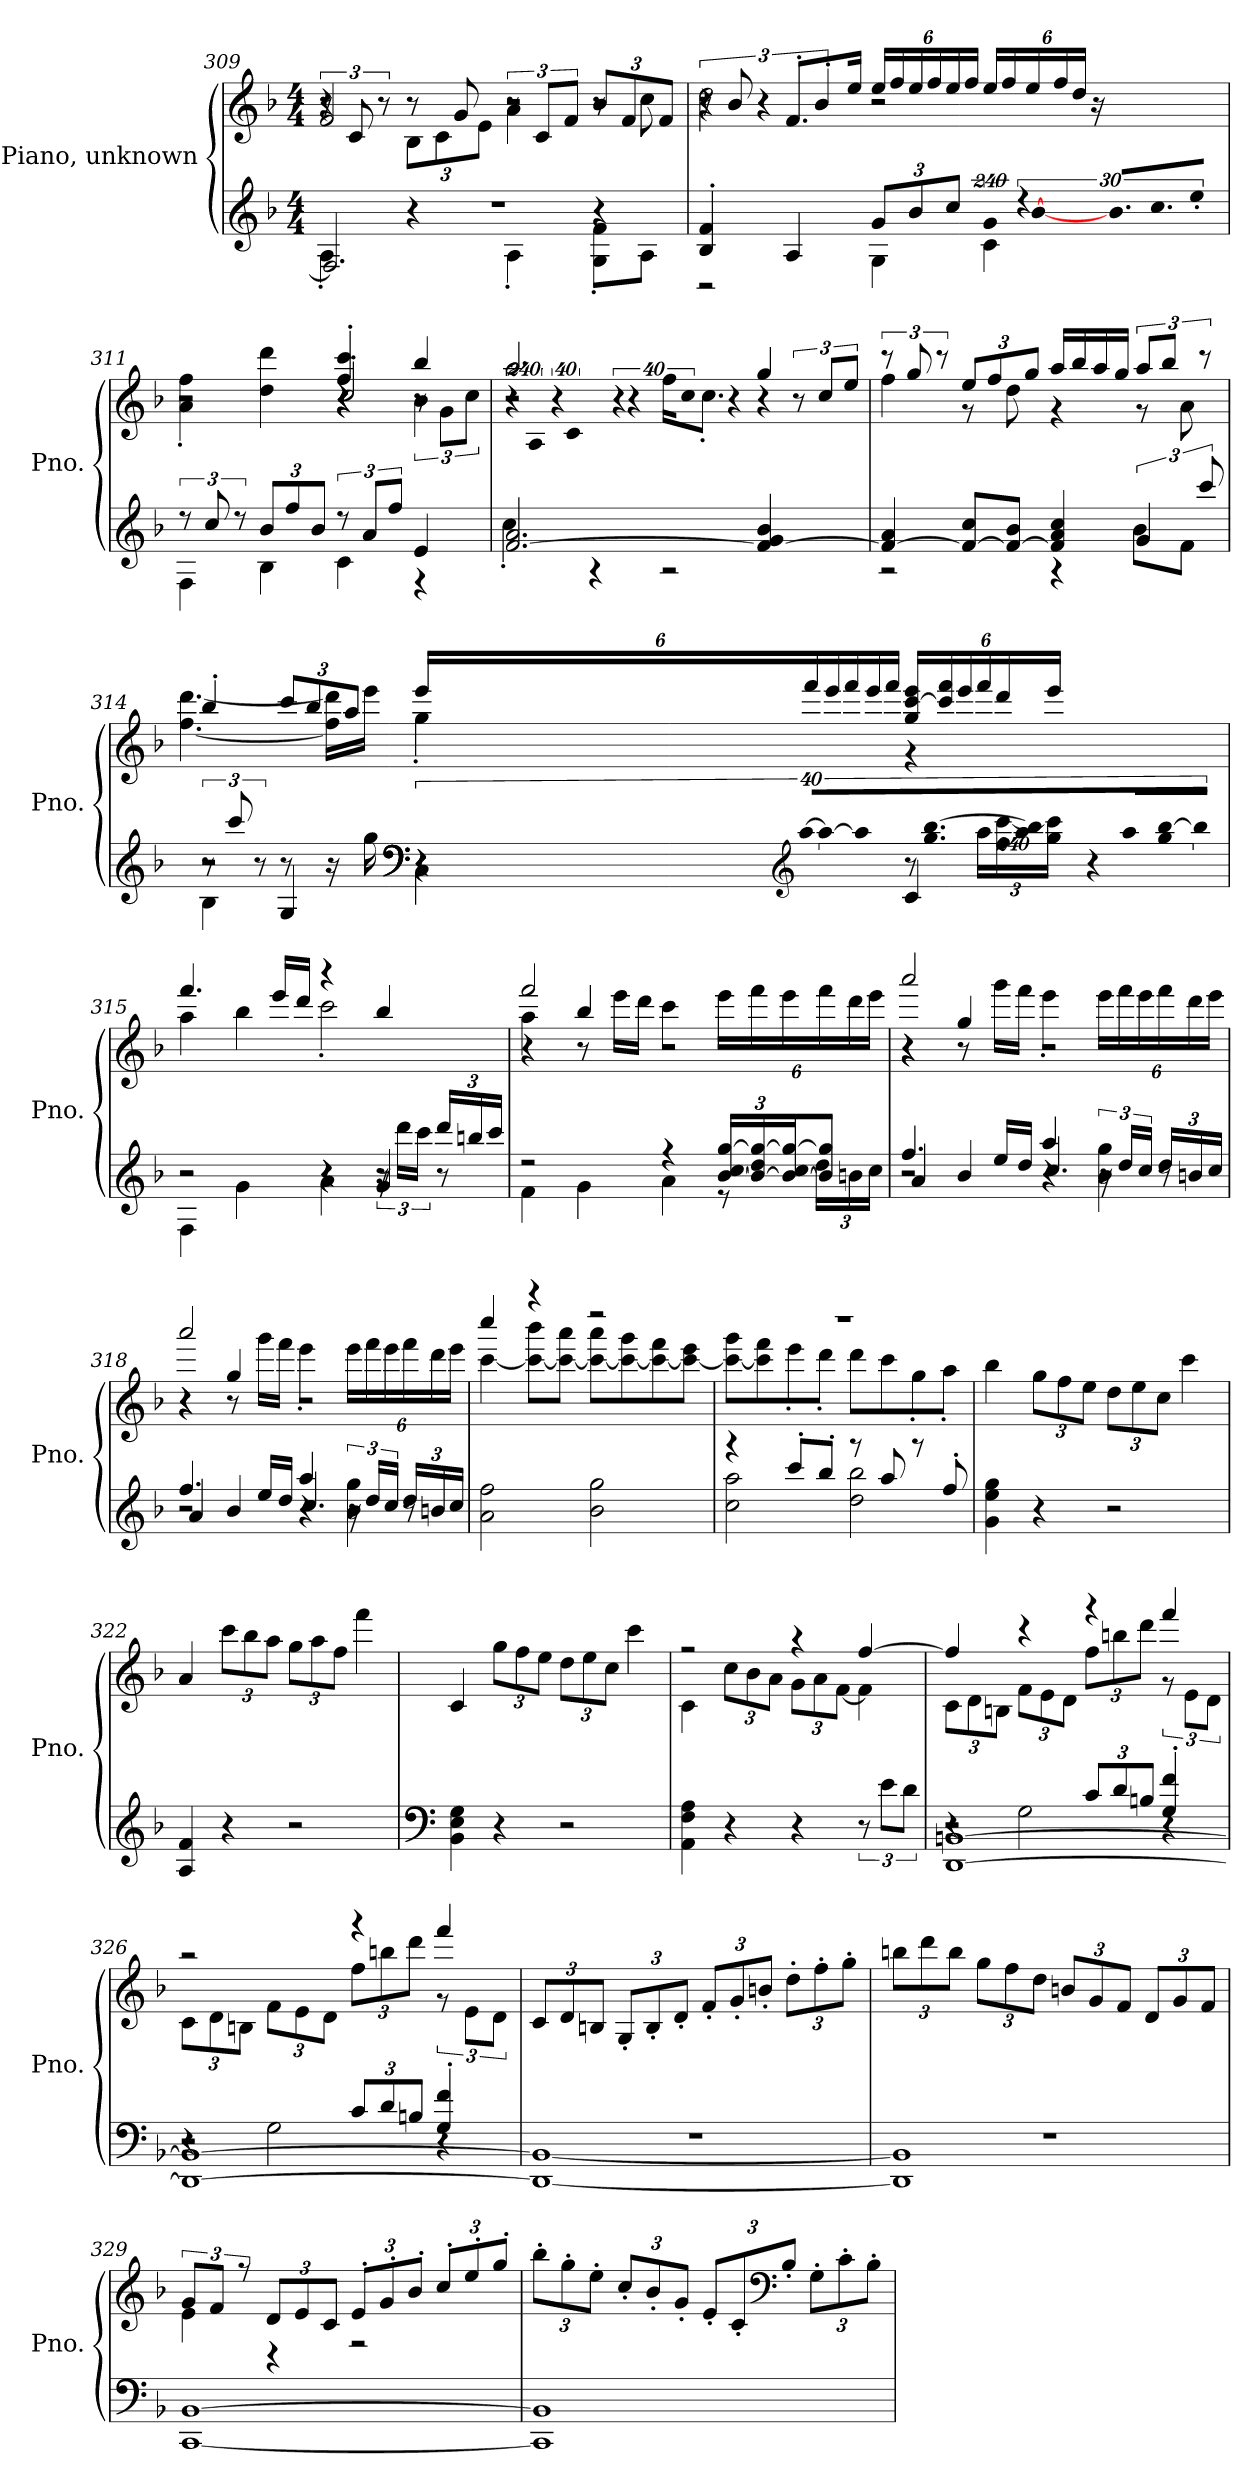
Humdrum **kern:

**kern	**kern
*part1	*part1
*staff2	*staff1
*I"Piano, unknown	*
*I'Pno.	*
*clefG2	*clefG2
*k[b-]	*k[b-]
*M4/4	*M4/4
=309	=309
*^	*^
*	*^	*	*^
1r	4A'\	2.F/]	12r	4r	2f/
.	.	.	12c/	.	.
.	.	.	12r	.	.
*	*	*	*	*Xbrackettup	*
.	4r	.	8r	12B-\L	.
.	.	.	.	12c\	.
.	.	.	8g/	.	.
.	.	.	.	12e\J	.
*	*	*	*brackettup	*	*
.	4A'\	.	12r	4a\	2r
.	.	.	12c/L	.	.
.	.	.	12f/J	.	.
*	*	*	*Xbrackettup	*	*
.	8G\' 8f\'L	4r	12b-/L	8r	.
.	.	.	12f/	.	.
.	8A\J	.	.	8cc\	.
.	.	.	12f/J	.	.
*	*v	*v	*	*	*
!!LO:LB:g=z	!!	!!
=310	=310	=310	=310	=310
*	*	*brackettup	*	*
4B-/' 4f/'	2r	12r	2dd\	4r
.	.	12b-/	.	.
.	.	6r	.	.
4A/	.	.	.	8.f'/L
.	.	6b-'/	.	.
.	.	.	.	16ee/Jk
*Xbrackettup	*	*Xbrackettup	*	*
12g/L	4G\	24ee/LL	2r	2r
.	.	24ff/	.	.
12b-/	.	24ee/	.	.
.	.	24ff/	.	.
12cc/J	.	24ee/	.	.
.	.	24ff/JJ	.	.
*brackettup	*	*	*	*
!LO:N:vis=16	!	!	!	!
1920%137g/	4c\	24ee/LL	.	.
.	.	24ff/	.	.
!LO:N:vis=64	!	!	!	!
960%17r	.	.	.	.
.	.	24ee/	.	.
!LO:N:vis=64	!	!	!	!
[960%17b-/	.	.	.	.
1920ryy	.	.	.	.
!LO:N:vis=32.	!	!	!	!
1920%103b-/LLL]	.	.	.	.
*	*	*brackettup	*	*
.	.	24ff/	.	.
!LO:N:vis=32.	!	!	!	!
1920%103cc/	.	.	.	.
.	.	24dd/JJ	.	.
.	.	24r	.	.
!LO:N:vis=32	!	!	!	!
640%23ee'/JJJ	.	.	.	.
.	1920ryy	1920ryy	1920ryy	1920ryy
=311	=311	=311	=311	=311
*	*	*	*	*^
12r	4F\	2r	4a\' 4ff\'	2r	2r
12cc/	.	.	.	.	.
12r	.	.	.	.	.
*Xbrackettup	*	*	*	*	*
12b-/L	4B-\	.	4dd\ 4ddd\	.	.
12ff/	.	.	.	.	.
12b-/J	.	.	.	.	.
*brackettup	*	*	*	*	*
12r	4c\	4ff/' 4ccc/'	4r	2cc'/	4r
12a/L	.	.	.	.	.
12ff/J	.	.	.	.	.
4e/	4r	4bb-/	12r	.	4b-\
.	.	.	12g\L	.	.
.	.	.	12cc\J	.	.
*	*	*	*	*v	*v
!!LO:LB:g=z
=312	=312	=312	=312	=312
!	!	!	!	!LO:N:vis=16
[2.f/ 2.a/	4cc'\	2.aa/	2r	1920%137r
!	!	!	!	!LO:N:vis=16
.	.	.	.	1920%137A/
!	!	!	!	!LO:N:vis=32
.	.	.	.	640%23r
!	!	!	!	!LO:N:vis=16
.	.	.	.	1920%137c/
!	!	!	!	!LO:N:vis=32
.	4r	.	.	640%23r
!	!	!	!	!LO:N:vis=8
.	.	.	.	960%137r
!	!	!	!	!LO:N:vis=16
.	.	.	.	1920%137cc/
.	2r	.	16ff\KL	4r
.	.	.	8.cc'\J	.
4f/_ 4g/ 4b-/	.	4gg/	4r	12r
.	.	.	.	12cc/L
.	.	.	.	12ee/J
*	*	*	*v	*v
=313	=313	=313	=313
4f/_ 4a/	2r	12r	4ff\
.	.	12gg/	.
.	.	12r	.
*	*	*Xbrackettup	*
8f/_ 8cc/L	.	12ee/L	8r
.	.	12ff/	.
8f/_ 8b-/J	.	.	8dd\
.	.	12gg/J	.
4f/] 4a/ 4cc/	4r	16aa/LL	4r
.	.	16bb-/	.
.	.	16aa/	.
.	.	16gg/JJ	.
*	*	*brackettup	*
6g/	8b-\L	12aa/L	8r
.	.	12bb-/J	.
.	8f\J	.	8a\
12ccc/	.	12r	.
!!LO:LB:g=z	!!
=314	=314	=314	=314
*	*^	*	*
12r	4B-\	2r	4bb-'/	[4.ff\ [4.ddd\
12ccc/	.	.	.	.
12r	.	.	.	.
*	*	*	*Xbrackettup	*
4G/	8r	.	12ccc/L	.
.	.	.	12bb-/	.
.	16r	.	.	16ff\] 16ddd\]LL
.	.	.	12aa/J	.
.	16gg\	.	.	16eee\JJ
*clefF4	*	*	*	*
!LO:N:vis=32	!	!	!	!
640%23r	4C\	4r	24eee/LL	4gg'\
*clefG2	*	*	*	*
!LO:N:vis=32	!	!	!	!
[640%23aa/KLL	.	.	.	.
.	.	.	24fff/	.
!LO:N:vis=16	!	!	!	!
1920%137aa/_	.	.	.	.
.	.	.	24eee/	.
.	.	.	24fff/	.
!LO:N:vis=64	!	!	!	!
960%17aa/KL]	.	.	.	.
!LO:N:vis=32.	!	!	!	!
1920%103gg/ [1920%103bb-/	.	.	.	.
.	.	.	24eee/	.
.	.	.	24fff/JJ	.
!LO:N:vis=32	!	!	!	!
640%23aa/ 640%23bb-/]JJJ	.	.	.	.
.	8r	4c/	24gg/ [24ccc/ 24eee/LL	4r
24r	.	.	.	.
.	.	.	24ccc/] 24fff/	.
24aa/LL	.	.	.	.
.	.	.	24eee/	.
24gg/ [24bb-/J	.	.	.	.
*	*Xbrackettup	*	*	*
.	24aa\LL	.	24fff/	.
8bb-/J]	.	.	.	.
.	24ff\ [24ccc\	.	24ddd/	.
.	24gg\ 24ccc\]JJ	.	24eee/JJ	.
.	1920ryy	1920ryy	1920ryy	1920ryy
!!LO:PB:g=z	!!
=315	=315	=315	=315	=315
2r	4F\	2r	4.fff/	4aa\
.	4g\	.	.	4bb-\
.	.	.	16eee/LL	.
.	.	.	16ddd/JJ	.
4r	4a\	4r	4r	2ccc'\
*	*brackettup	*	*	*
8r	24r	4g/	4bb-/	.
.	24ddd\LL	.	.	.
.	24ccc\JJ	.	.	.
*Xbrackettup	*	*	*	*
24ddd/LL	8r	.	.	.
24bbn/	.	.	.	.
24ccc/JJ	.	.	.	.
*	*v	*v	*	*
=316	=316	=316	=316
*	*	*	*^
2r	4f\	2fff/	4aa\	4r
.	4g\	.	8r	4bb-/
.	.	.	16eee\LL	.
.	.	.	16ddd\JJ	.
4r	4a\	2r	4ccc\	2r
[24b-/ 24cc/ [24gg/LL	8r	.	24eee\LL	.
24b-/_ 24dd/ 24gg/_	.	.	24fff\	.
24b-/_ 24cc/ 24gg/_J	.	.	24eee\	.
8b-/] 8gg/]J	24dd\LL	.	24fff\	.
.	24bn\	.	24ddd\	.
.	24cc\JJ	.	24eee\JJ	.
!!LO:LB:g=z	!!	!!
=317	=317	=317	=317	=317
*	*^	*	*	*
4.ff/	2r	4a/	2aaa/	4r	4r
.	.	4b-/	.	8r	4gg/
16ee/LL	.	.	.	16ggg\LL	.
16dd/JJ	.	.	.	16fff\JJ	.
4aa/	4r	4.cc/	2r	4eee'\	2r
*brackettup	*	*	*	*	*
24r	4b-\ 4gg\	.	.	24eee\LL	.
24dd/LL	.	.	.	24fff\	.
24cc/JJ	.	.	.	24eee\	.
*	*	*Xbrackettup	*	*	*
8r	.	24dd/LL	.	24fff\	.
.	.	24bn/	.	24ddd\	.
.	.	24cc/JJ	.	24eee\JJ	.
=318	=318	=318	=318	=318	=318
4.ff/	2r	4a/	2aaa/	4r	4r
.	.	4b-/	.	8r	4gg/
16ee/LL	.	.	.	16ggg\LL	.
16dd/JJ	.	.	.	16fff\JJ	.
4aa/	4r	4.cc/	2r	4eee'\	2r
*brackettup	*	*	*	*	*
24r	4b-\ 4gg\	.	.	24eee\LL	.
24dd/LL	.	.	.	24fff\	.
24cc/JJ	.	.	.	24eee\	.
*	*	*Xbrackettup	*	*	*
8r	.	24dd/LL	.	24fff\	.
.	.	24bn/	.	24ddd\	.
.	.	24cc/JJ	.	24eee\JJ	.
*v	*v	*v	*	*	*
*	*	*v	*v
=319	=319	=319
2a\ 2ff\	4cccc/	[4ccc\
.	4r	8ccc\_ 8bbb-\L
.	.	8ccc\_ 8aaa\J
2b-\ 2gg\	2r	8ccc\_ 8aaa\L
.	.	8ccc\_ 8ggg\
.	.	8ccc\_ 8fff\
.	.	8ccc\_ 8eee\J
!!LO:LB:g=z	!!
=320	=320	=320
*^	*	*
4r	2cc\ 2aa\	1r	8ccc\_ 8ggg\L
.	.	.	8ccc\] 8fff\
8ccc'/L	.	.	8eee'\
8bb-'/J	.	.	8ddd'\J
8r	2dd\ 2bb-\	.	8ddd\L
8aa/	.	.	8ccc\
8r	.	.	8gg'\
8ff'/	.	.	8aa'\J
*v	*v	*	*
*	*v	*v
=321	=321
4g\ 4ee\ 4gg\	4bb-\
4r	12gg\L
.	12ff\
.	12ee\J
2r	12dd\L
.	12ee\
.	12cc\J
.	4ccc\
=322	=322
4A/ 4f/	4a/
4r	12ccc\L
.	12bb-\
.	12aa\J
2r	12gg\L
.	12aa\
.	12ff\J
.	4fff\
=323	=323
*clefF4	*
4BB-\ 4E\ 4G\	4c/
4r	12gg\L
.	12ff\
.	12ee\J
2r	12dd\L
.	12ee\
.	12cc\J
.	4ccc\
!!LO:LB:g=z
=324	=324
*	*^
4AA\ 4F\ 4A\	2r	4c\
4r	.	12cc\L
.	.	12b-\
.	.	12a\J
4r	4r	12g\L
.	.	12a\
.	.	[12f\J
*brackettup	*	*
12r	[4ff/	4f\]
12e\L	.	.
12d\J	.	.
=325	=325	=325
*^	*	*
*	*^	*	*
2r	4r	[1DD [1BBn	4ff/]	12c\L
.	.	.	.	12d\
.	.	.	.	12Bn\J
.	2G\	.	4r	12f\L
.	.	.	.	12e\
.	.	.	.	12d\J
*Xbrackettup	*	*	*	*
12c/L	.	.	4r	12ff\L
12d/	.	.	.	12bbn\
12Bn/J	.	.	.	12ddd\J
*	*	*	*	*brackettup
4G/' 4f/'	4r	.	4fff/	12r
.	.	.	.	12e\L
.	.	.	.	12d\J
=326	=326	=326	=326	=326
*	*	*	*	*Xbrackettup
2r	4r	1DD_ 1BB_	2r	12c\L
.	.	.	.	12d\
.	.	.	.	12Bn\J
.	2G\	.	.	12f\L
.	.	.	.	12e\
.	.	.	.	12d\J
12c/L	.	.	4r	12ff\L
12d/	.	.	.	12bbn\
12Bn/J	.	.	.	12ddd\J
*	*	*	*	*brackettup
4G/' 4f/'	4r	.	4fff/	12r
.	.	.	.	12e\L
.	.	.	.	12d\J
*	*v	*v	*	*
*	*	*v	*v
!!LO:LB:g=z
=327	=327	=327
*	*	*Xbrackettup
1r	1DD_ 1BB_	12c/L
.	.	12d/
.	.	12Bn/J
.	.	12G'/L
.	.	12B'/
.	.	12d'/J
.	.	12f'/L
.	.	12g'/
.	.	12bn'/J
.	.	12dd'\L
.	.	12ff'\
.	.	12gg'\J
=328	=328	=328
1r	1DD] 1BB]	12bbn\L
.	.	12ddd\
.	.	12bb\J
.	.	12gg\L
.	.	12ff\
.	.	12dd\J
.	.	12bn/L
.	.	12g/
.	.	12f/J
.	.	12d/L
.	.	12g/
.	.	12f/J
*v	*v	*
=329	=329
*	*brackettup
*	*^
[1CC [1BB-	12g/L	4e\
.	12f/J	.
.	12r	.
*	*Xbrackettup	*
.	12d/L	4r
.	12e/	.
.	12c/J	.
.	12e'/L	2r
.	12g'/	.
.	12b-'/J	.
.	12cc'/L	.
.	12ee'/	.
.	12gg'/J	.
*	*v	*v
!!LO:LB:g=z
=330	=330
1CC] 1BB-]	12bb-'\L
.	12gg'\
.	12ee'\J
.	12cc'/L
.	12b-'/
.	12g'/J
.	12e'/L
.	12c'/
*	*clefF4
.	12B-'/J
.	12G'\L
.	12c'\
.	12B-'\J
=	=
*-	*-
